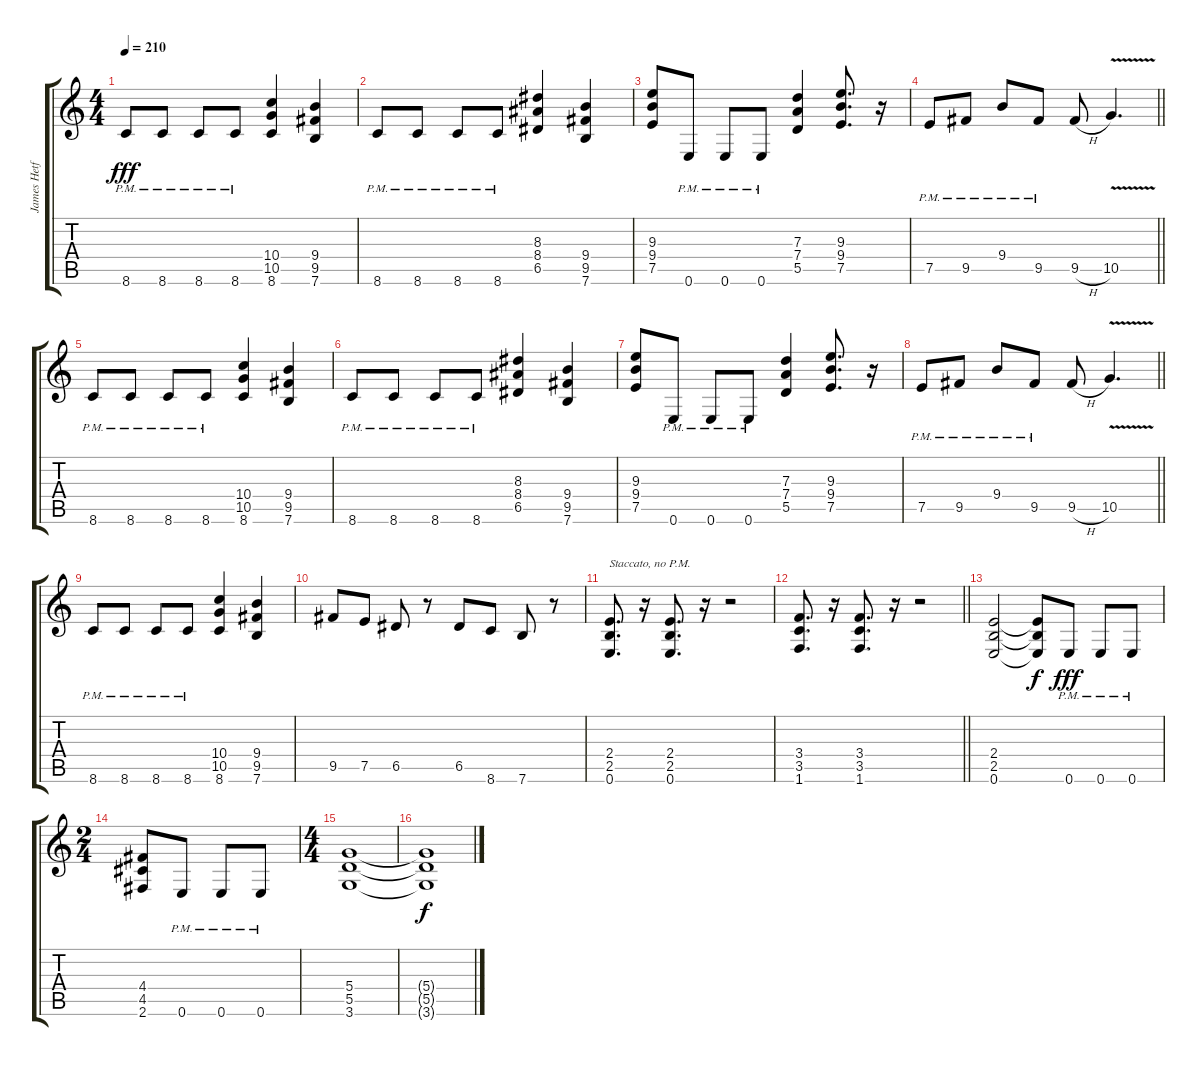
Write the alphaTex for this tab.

\track ("James Hetfield" "James Hetf") {instrument distortionguitar}
\staff {score tabs}
\tuning (E4 B3 G3 D3 A2 E2) {hide}
\ts (4 4)
\tempo 210
\clef g2
\ks c
8.6{pm}.8{dy fff} 8.6{pm}.8 8.6{pm}.8 8.6{pm}.8 (10.4 10.5 8.6).4 (9.4 9.5 7.6).4 |
8.6{pm}.8 8.6{pm}.8 8.6{pm}.8 8.6{pm}.8 (8.3 8.4 6.5).4 (9.4 9.5 7.6).4 |
(9.3 9.4 7.5).8 0.6{pm}.8 0.6{pm}.8 0.6{pm}.8 (7.3 7.4 5.5).4 (9.3 9.4 7.5).8{d} r.16 |
\barLineRight lightlight
7.5{pm}.8 9.5{pm}.8 9.4{pm}.8 9.5{pm}.8 9.5{h}.8 10.5{v}.4{d} |
8.6{pm}.8 8.6{pm}.8 8.6{pm}.8 8.6{pm}.8 (10.4 10.5 8.6).4 (9.4 9.5 7.6).4 |
8.6{pm}.8 8.6{pm}.8 8.6{pm}.8 8.6{pm}.8 (8.3 8.4 6.5).4 (9.4 9.5 7.6).4 |
(9.3 9.4 7.5).8 0.6{pm}.8 0.6{pm}.8 0.6{pm}.8 (7.3 7.4 5.5).4 (9.3 9.4 7.5).8{d} r.16 |
\barLineRight lightlight
7.5{pm}.8 9.5{pm}.8 9.4{pm}.8 9.5{pm}.8 9.5{h}.8 10.5{v}.4{d} |
8.6{pm}.8 8.6{pm}.8 8.6{pm}.8 8.6{pm}.8 (10.4 10.5 8.6).4 (9.4 9.5 7.6).4 |
9.5.8 7.5.8 6.5.8 r.8 6.5.8 8.6.8 7.6.8 r.8 |
(2.4 2.5 0.6).8{d txt "Staccato, no P.M."} r.16 (2.4 2.5 0.6).8{d} r.16 r.2 |
\barLineRight lightlight
(3.4 3.5 1.6).8{d} r.16 (3.4 3.5 1.6).8{d} r.16 r.2 |
(2.4 2.5 0.6).2 (2.4{t} 2.5{t} 0.6{t}).8{dy f} 0.6{pm}.8{dy fff} 0.6{pm}.8 0.6{pm}.8 |
\ts (2 4)
(4.4 4.5 2.6).8 0.6{pm}.8 0.6{pm}.8 0.6{pm}.8 |
\ts (4 4)
(5.4 5.5 3.6).1 |
(5.4{t} 5.5{t} 3.6{t}).1{dy f}
